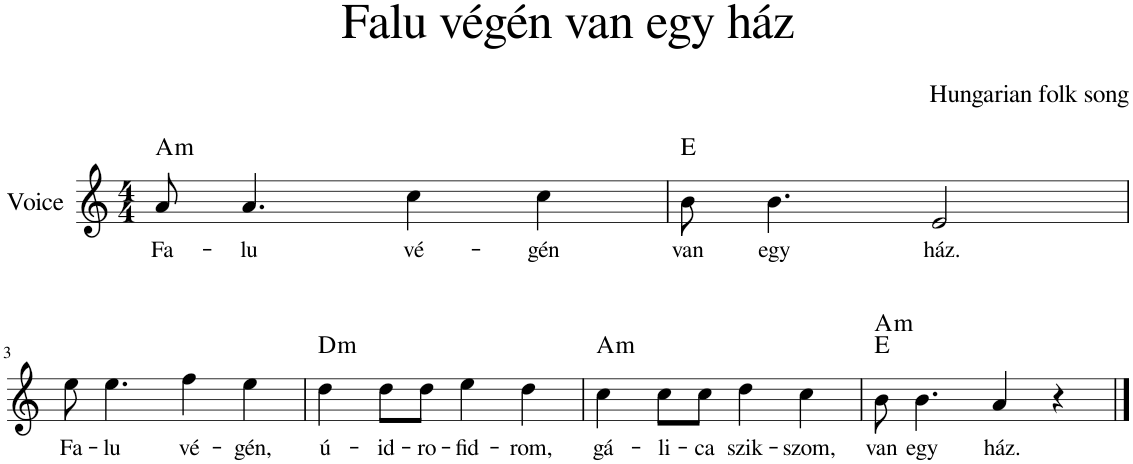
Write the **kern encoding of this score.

**kern	**text	**harte
*part1	*part1	*part1
*staff1	*staff1	*
*I"Voice	*	*
*clefG2	*	*
*k[]	*	*
*M4/4	*	*
=1	=1	=1
!	!LO:LY:b	!LO:H:kt=m
8a/	Fa-	A:min
!	!LO:LY:b	!
4.a/	-lu	.
!	!LO:LY:b	!
4cc\	vé-	.
!	!LO:LY:b	!
4cc\	-gén	.
=2	=2	=2
!	!LO:LY:b	!
8b\	van	E:maj
!	!LO:LY:b	!
4.b\	egy	.
!	!LO:LY:b	!
2e/	ház.	.
!!LO:LB:g=z
=3	=3	=3
!	!LO:LY:b	!
8ee\	Fa-	.
!	!LO:LY:b	!
4.ee\	-lu	.
!	!LO:LY:b	!
4ff\	vé-	.
!	!LO:LY:b	!
4ee\	-gén,	.
=4	=4	=4
!	!LO:LY:b	!LO:H:kt=m
4dd\	ú-	D:min
!	!LO:LY:b	!
8dd\L	-id-	.
!	!LO:LY:b	!
8dd\J	-ro-	.
!	!LO:LY:b	!
4ee\	-fid-	.
!	!LO:LY:b	!
4dd\	-rom,	.
=5	=5	=5
!	!LO:LY:b	!LO:H:kt=m
4cc\	gá-	A:min
!	!LO:LY:b	!
8cc\L	-li-	.
!	!LO:LY:b	!
8cc\J	-ca	.
!	!LO:LY:b	!
4dd\	szik-	.
!	!LO:LY:b	!
4cc\	-szom,	.
=6	=6	=6
!	!LO:LY:b	!LO:H:n=2:kt=m
8b\	van	E:maj A:min
!	!LO:LY:b	!
4.b\	egy	.
!	!LO:LY:b	!
4a/	ház.	.
4r	.	.
==	==	==
*-	*-	*-
